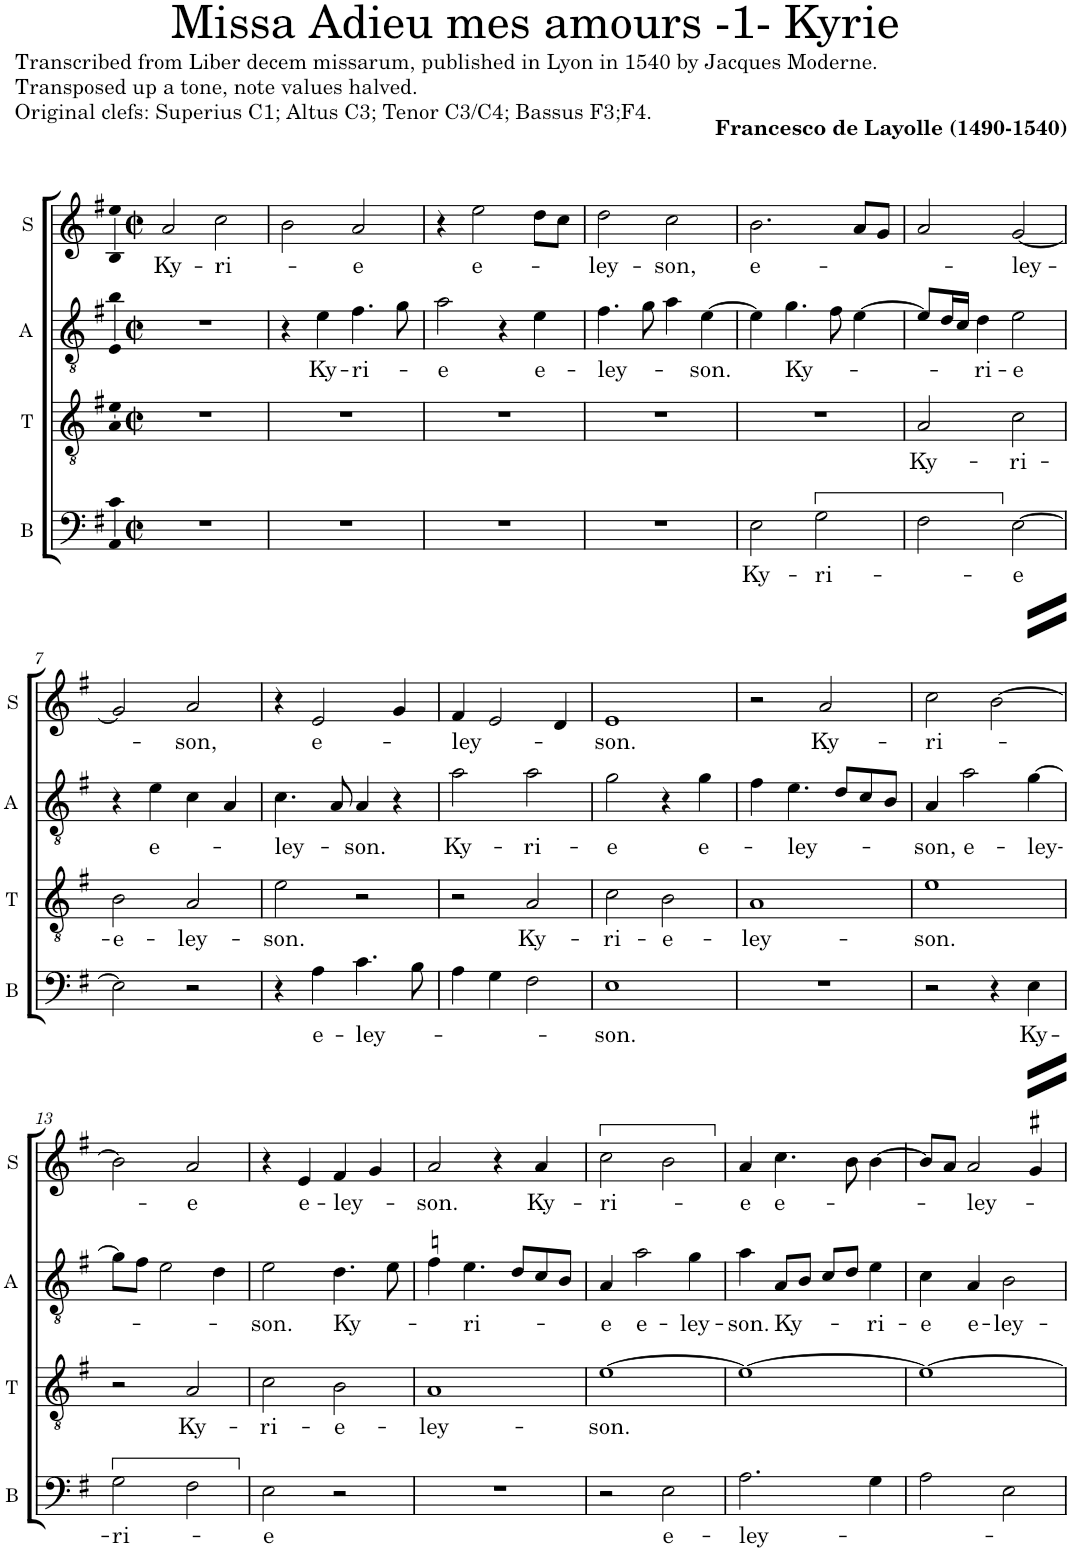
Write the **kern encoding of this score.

**kern	**text	**kern	**text	**kern	**text	**kern	**text
*part4	*part4	*part3	*part3	*part2	*part2	*part1	*part1
*staff4	*staff4	*staff3	*staff3	*staff2	*staff2	*staff1	*staff1
*I"B	*	*I"T	*	*I"A	*	*I"S	*
*I'B	*	*I'T	*	*I'A	*	*I'S	*
*clefF4	*	*clefGv2	*	*clefGv2	*	*clefG2	*
*k[f#]	*	*k[f#]	*	*k[f#]	*	*k[f#]	*
*M2/2	*	*M2/2	*	*M2/2	*	*M2/2	*
*met(c|)	*	*met(c|)	*	*met(c|)	*	*met(c|)	*
=1	=1	=1	=1	=1	=1	=1	=1
!	!	!	!	!	!	!	!LO:LY:b
1r	.	1r	.	1r	.	2a/	Ky-
!	!	!	!	!	!	!	!LO:LY:b
.	.	.	.	.	.	2cc\	-ri-
=2	=2	=2	=2	=2	=2	=2	=2
1r	.	1r	.	4r	.	2b\	.
!	!	!	!	!	!LO:LY:b	!	!
.	.	.	.	4e\	Ky-	.	.
!	!	!	!	!	!LO:LY:b	!	!LO:LY:b
.	.	.	.	4.f#\	-ri-	2a/	-e
.	.	.	.	8g\	.	.	.
=3	=3	=3	=3	=3	=3	=3	=3
!	!	!	!	!	!LO:LY:b	!	!
1r	.	1r	.	2a\	-e	4r	.
!	!	!	!	!	!	!	!LO:LY:b
.	.	.	.	.	.	2ee\	e-
.	.	.	.	4r	.	.	.
!	!	!	!	!	!LO:LY:b	!	!
.	.	.	.	4e\	e-	8dd\L	.
.	.	.	.	.	.	8cc\J	.
=4	=4	=4	=4	=4	=4	=4	=4
!	!	!	!	!	!LO:LY:b	!	!LO:LY:b
1r	.	1r	.	4.f#\	-ley-	2dd\	-ley-
.	.	.	.	8g\	.	.	.
!	!	!	!	!	!	!	!LO:LY:b
.	.	.	.	4a\	.	2cc\	-son,
!	!	!	!	!	!LO:LY:b	!	!
.	.	.	.	[4e\	-son.	.	.
=5	=5	=5	=5	=5	=5	=5	=5
!	!LO:LY:b	!	!	!	!	!	!LO:LY:b
2E\	Ky-	1r	.	4e\]	.	2.b\	e-
!	!	!	!	!	!LO:LY:b	!	!
.	.	.	.	4.g\	Ky-	.	.
!	!LO:LY:b	!	!	!	!	!	!
2G\	-ri-	.	.	.	.	.	.
.	.	.	.	8f#\	.	.	.
.	.	.	.	[4e\	.	8a/L	.
.	.	.	.	.	.	8g/J	.
=6	=6	=6	=6	=6	=6	=6	=6
!	!	!	!LO:LY:b	!	!	!	!
2F#\	.	2A/	Ky-	8e/L]	.	2a/	.
.	.	.	.	16d/L	.	.	.
.	.	.	.	16c/JJ	.	.	.
!	!	!	!	!	!LO:LY:b	!	!
.	.	.	.	4d\	-ri-	.	.
!	!LO:LY:b	!	!LO:LY:b	!	!LO:LY:b	!	!LO:LY:b
[2E\	-e	2c\	-ri-	2e\	-e	[2g/	-ley-
!!LO:LB:g=z
=7	=7	=7	=7	=7	=7	=7	=7
!	!	!	!LO:LY:b	!	!	!	!
2E\]	.	2B\	-e-	4r	.	2g/]	.
!	!	!	!	!	!LO:LY:b	!	!
.	.	.	.	4e\	e-	.	.
!	!	!	!LO:LY:b	!	!	!	!LO:LY:b
2r	.	2A/	-ley-	4c\	.	2a/	-son,
.	.	.	.	4A/	.	.	.
=8	=8	=8	=8	=8	=8	=8	=8
!	!	!	!LO:LY:b	!	!LO:LY:b	!	!
4r	.	2e\	-son.	4.c\	-ley-	4r	.
!	!LO:LY:b	!	!	!	!	!	!LO:LY:b
4A\	e-	.	.	.	.	2e/	e-
.	.	.	.	8A/	.	.	.
!	!LO:LY:b	!	!	!	!LO:LY:b	!	!
4.c\	-ley-	2r	.	4A/	-son.	.	.
.	.	.	.	4r	.	4g/	.
8B\	.	.	.	.	.	.	.
=9	=9	=9	=9	=9	=9	=9	=9
!	!	!	!	!	!LO:LY:b	!	!LO:LY:b
4A\	.	2r	.	2a\	Ky-	4f#/	-ley-
4G\	.	.	.	.	.	2e/	.
!	!	!	!LO:LY:b	!	!LO:LY:b	!	!
2F#\	.	2A/	Ky-	2a\	-ri-	.	.
.	.	.	.	.	.	4d/	.
=10	=10	=10	=10	=10	=10	=10	=10
!	!LO:LY:b	!	!LO:LY:b	!	!LO:LY:b	!	!LO:LY:b
1E	-son.	2c\	-ri-	2g\	-e	1e	-son.
!	!	!	!LO:LY:b	!	!	!	!
.	.	2B\	-e-	4r	.	.	.
!	!	!	!	!	!LO:LY:b	!	!
.	.	.	.	4g\	e-	.	.
=11	=11	=11	=11	=11	=11	=11	=11
!	!	!	!LO:LY:b	!	!	!	!
1r	.	1A	-ley-	4f#\	.	2r	.
!	!	!	!	!	!LO:LY:b	!	!
.	.	.	.	4.e\	-ley-	.	.
!	!	!	!	!	!	!	!LO:LY:b
.	.	.	.	.	.	2a/	Ky-
.	.	.	.	8d/L	.	.	.
.	.	.	.	8c/	.	.	.
.	.	.	.	8B/J	.	.	.
=12	=12	=12	=12	=12	=12	=12	=12
!	!	!	!LO:LY:b	!	!LO:LY:b	!	!LO:LY:b
2r	.	1e	-son.	4A/	-son,	2cc\	ri-
!	!	!	!	!	!LO:LY:b	!	!
.	.	.	.	2a\	e-	.	.
4r	.	.	.	.	.	[2b\	.
!	!LO:LY:b	!	!	!	!LO:LY:b	!	!
4E\	Ky-	.	.	[4g\	-ley-	.	.
!!LO:LB:g=z
=13	=13	=13	=13	=13	=13	=13	=13
!	!LO:LY:b	!	!	!	!	!	!
2G\	-ri-	2r	.	8g\L]	.	2b\]	.
.	.	.	.	8f#\J	.	.	.
.	.	.	.	2e\	.	.	.
!	!	!	!LO:LY:b	!	!	!	!LO:LY:b
2F#\	.	2A/	Ky-	.	.	2a/	-e
.	.	.	.	4d\	.	.	.
=14	=14	=14	=14	=14	=14	=14	=14
!	!LO:LY:b	!	!LO:LY:b	!	!LO:LY:b	!	!
2E\	-e	2c\	-ri-	2e\	-son.	4r	.
!	!	!	!	!	!	!	!LO:LY:b
.	.	.	.	.	.	4e/	e-
!	!	!	!LO:LY:b	!	!LO:LY:b	!	!LO:LY:b
2r	.	2B\	-e-	4.d\	Ky-	4f#/	-ley-
.	.	.	.	.	.	4g/	.
.	.	.	.	8e\	.	.	.
=15	=15	=15	=15	=15	=15	=15	=15
!	!	!	!LO:LY:b	!	!	!	!LO:LY:b
1r	.	1A	-ley-	4fn\	.	2a/	-son.
!	!	!	!	!	!LO:LY:b	!	!
.	.	.	.	4.e\	-ri-	.	.
.	.	.	.	.	.	4r	.
.	.	.	.	8d/L	.	.	.
!	!	!	!	!	!	!	!LO:LY:b
.	.	.	.	8c/	.	4a/	Ky-
.	.	.	.	8B/J	.	.	.
=16	=16	=16	=16	=16	=16	=16	=16
!	!	!	!LO:LY:b	!	!LO:LY:b	!	!LO:LY:b
2r	.	[1e	-son.	4A/	-e	2cc\	-ri-
!	!	!	!	!	!LO:LY:b	!	!
.	.	.	.	2a\	e-	.	.
!	!LO:LY:b	!	!	!	!	!	!
2E\	e-	.	.	.	.	2b\	.
!	!	!	!	!	!LO:LY:b	!	!
.	.	.	.	4g\	ley-	.	.
=17	=17	=17	=17	=17	=17	=17	=17
!	!LO:LY:b	!	!	!	!LO:LY:b	!	!LO:LY:b
2.A\	-ley-	1e_	.	4a\	-son.	4a/	-e
!	!	!	!	!	!LO:LY:b	!	!LO:LY:b
.	.	.	.	8A/L	Ky-	4.cc\	e-
.	.	.	.	8B/J	.	.	.
.	.	.	.	8c/L	.	.	.
.	.	.	.	8d/J	.	8b\	.
!	!	!	!	!	!LO:LY:b	!	!
4G\	.	.	.	4e\	-ri-	[4b\	.
=18	=18	=18	=18	=18	=18	=18	=18
!	!	!	!	!	!LO:LY:b	!	!
2A\	.	1e_	.	4c\	-e	8b/L]	.
.	.	.	.	.	.	8a/J	.
!	!	!	!	!	!LO:LY:b	!	!LO:LY:b
.	.	.	.	4A/	e-	2a/	-ley-
!	!	!	!	!	!LO:LY:b	!	!
2E\	.	.	.	2B\	-ley-	.	.
.	.	.	.	.	.	4g#X/	.
=	=	=	=	=	=	=	=
*-	*-	*-	*-	*-	*-	*-	*-
